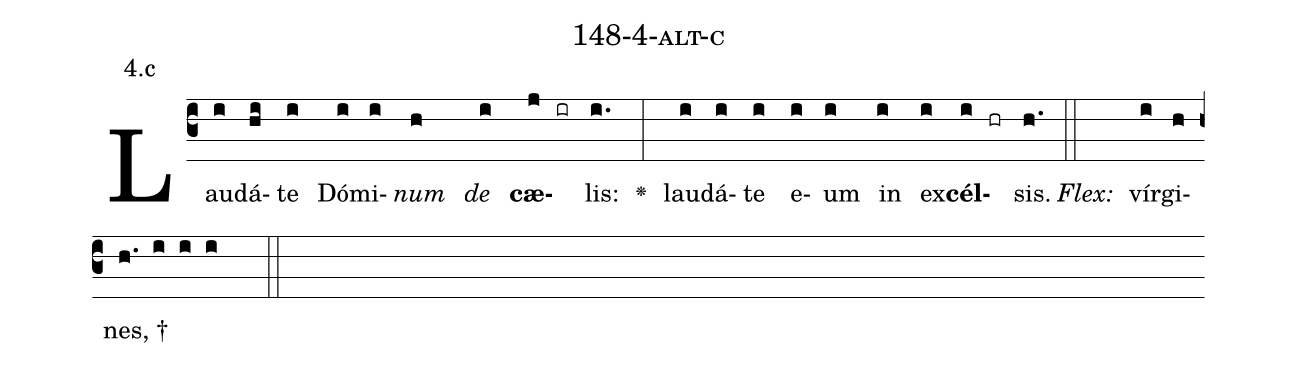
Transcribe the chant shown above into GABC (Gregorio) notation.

name: 148-4-alt-c;
annotation: 4.c;
%%
(c3)Lau(i)dá(hi)te(i) Dó(i)mi(i)<i>num</i>(h) <i>de</i>(i) <b>cæ</b>(j ir)lis:(i.) <v>\greheightstar</v>(:) lau(i)dá(i)te(i) e(i)um(i) in(i) ex(i)<b>cél</b>(i hr)sis.(h.) (::)
<i>Flex:</i>()  vír(i)gi(h)nes, †(h. i i i  ::)

%E(i) u(i) o(i) u(i) a(i) e.(h.) (::)
